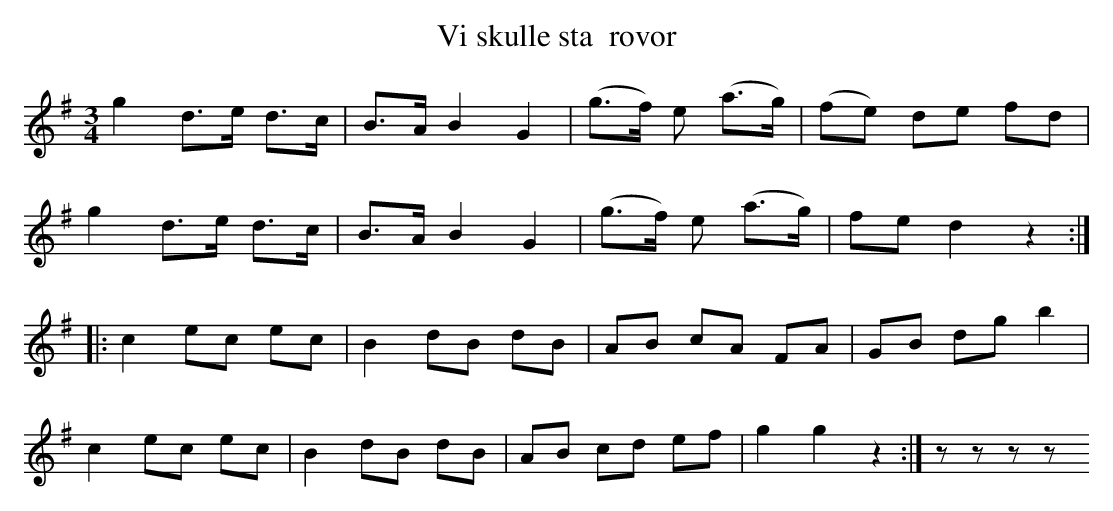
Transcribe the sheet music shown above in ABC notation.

X:1
T:Vi skulle sta  rovor
M:3/4
L:1/8
K:G
g2 d>e d>c | B>A B2 G2 | (g>f) e (a>g) | (fe) de fd |
g2 d>e d>c | B>A B2 G2 | (g>f) e (a>g) | fe d2 z2 ::
c2 ec ec | B2 dB dB | AB cA FA | GB dg b2 |
c2 ec ec | B2 dB dB | AB cd ef | g2 g2 z2 :| zzzz
